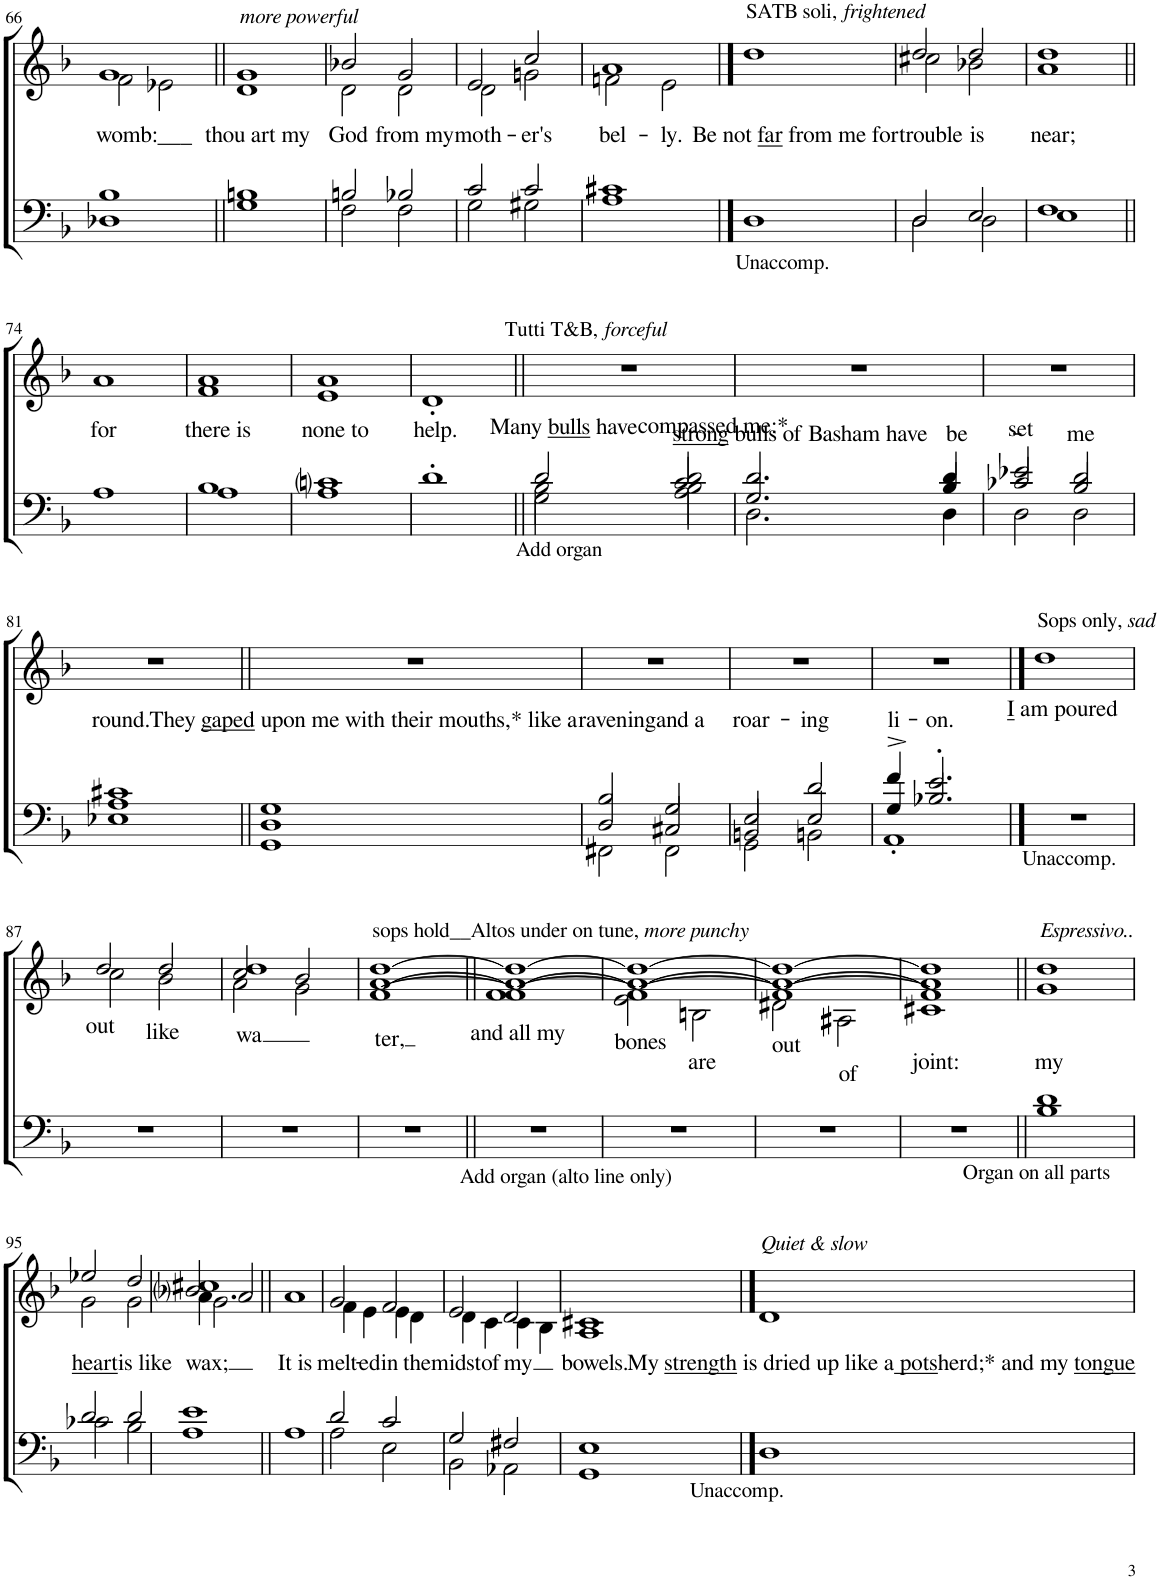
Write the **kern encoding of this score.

**kern	**text	**text	**kern	**text
*part2	*part2	*part2	*part1	*part1
*staff2	*staff2	*staff2	*staff1	*staff1
*I"T B	*	*	*I"S A	*
!!LO:PB:g=z
*clefF4	*	*	*clefG2	*
*k[b-]	*	*	*k[b-]	*
*M4/4	*	*	*M4/4	*
=66	=66	=66	=66	=66
*^	*	*	*^	*
!	!	!	!	!	!	!LO:LY:b
1B-	1D-X	.	.	1g	2f\	womb:___
.	.	.	.	.	2e-X\	.
=67||	=67||	=67||	=67||	=67||	=67||	=67||
!	!	!	!	!LO:TX:a:i:t=more powerful	!	!
!	!	!	!	!	!	!LO:LY:b
1Bn	1G	.	.	1g	1d	thou art my
=68	=68	=68	=68	=68	=68	=68
!	!	!	!	!	!	!LO:LY:b
2Bn/	2F\	.	.	2b-X/	2d\	God
!	!	!	!	!	!	!LO:LY:b
2B-X/	2F\	.	.	2g/	2d\	from my
=69	=69	=69	=69	=69	=69	=69
!	!	!	!	!	!	!LO:LY:b
2c/	2G\	.	.	2e/	2d\	moth-
!	!	!	!	!	!	!LO:LY:b
2c/	2G#X\	.	.	2cc/	2gn\	-er's
=70	=70	=70	=70	=70	=70	=70
!	!	!	!	!	!	!LO:LY:b
1c#X	1A	.	.	1a	2fn\	bel-
!	!	!	!	!	!	!LO:LY:b
.	.	.	.	.	2e\	-ly.
*v	*v	*	*	*	*	*
==71	==71	==71	==71	==71	==71
!	!	!	!LO:TX:a:t=SATB soli,	!	!
!	!	!	!LO:TX:a:i:t=frightened	!	!
!LO:TX:b:t=Unaccomp.	!	!	!	!	!
!	!	!	!	!	!LO:LY:b
*	*	*	*v	*v	*
1D	.	.	1dd	Be not far from me for
=72	=72	=72	=72	=72
*^	*	*	*^	*
!	!	!	!	!	!	!LO:LY:b
2D/	2D\	.	.	2dd/	2cc#X\	trouble
!	!	!	!	!	!	!LO:LY:b
2E/	2D\	.	.	2dd/	2b-X\	is
=73	=73	=73	=73	=73	=73	=73
!	!	!	!	!	!	!LO:LY:b
1F	1E	.	.	1dd	1a	near;
!!LO:LB:g=z
=74||	=74||	=74||	=74||	=74||	=74||	=74||
!	!	!	!	!	!	!LO:LY:b
*v	*v	*	*	*	*	*
*	*	*	*v	*v	*
1A	.	.	1a	for
=75	=75	=75	=75	=75
*^	*	*	*^	*
!	!	!	!	!	!	!LO:LY:b
1B-	1A	.	.	1a	1f	there is
=76	=76	=76	=76	=76	=76	=76
!	!	!	!	!	!	!LO:LY:b
1cni	1A	.	.	1a	1e	none to
=77	=77	=77	=77	=77	=77	=77
!	!	!	!	!	!	!LO:LY:b
*v	*v	*	*	*	*	*
*	*	*	*v	*v	*
1d'	.	.	1d'	help.
=78||	=78||	=78||	=78||	=78||
!	!	!	!LO:TX:a:t=Tutti T&B,	!
!	!	!	!LO:TX:a:i:t=forceful	!
!LO:TX:b:t=Add organ	!	!	!	!
!	!LO:LY:a	!	!	!
*^	*	*	*	*
*	*^	*	*	*	*
*	*	*^	*	*	*	*
2d/	2G\	2ryy	2B-\	Many bulls have	.	1r	.
!	!	!	!	!LO:LY:a	!	!	!
2d/	2A\	2c/	2B-\	compassed me:*	.	.	.
=79	=79	=79	=79	=79	=79	=79	=79
!	!	!	!	!	!LO:LY:a	!	!
*	*	*v	*v	*	*	*	*
2.d/	2.D\	2.G/	.	strong bulls of Basham have	1r	.
!	!	!	!	!LO:LY:a	!	!
4d/	4D\	4B-/	.	be-	.	.
=80	=80	=80	=80	=80	=80	=80
!	!	!	!LO:LY:a	!	!	!
2e-X/	2D\	2c-X/	-set	.	1r	.
!	!	!	!	!LO:LY:a	!	!
2d/	2D\	2B-/	.	me	.	.
!!LO:LB:g=z
=81	=81	=81	=81	=81	=81	=81
!	!	!	!	!LO:LY:a	!	!
1c#X	1E-X	1A	.	round.	1r	.
=82||	=82||	=82||	=82||	=82||	=82||	=82||
!	!	!	!	!LO:LY:a	!	!
1G	1GG	1D	.	They gaped upon me with their mouths,* like a	1r	.
=83	=83	=83	=83	=83	=83	=83
!	!	!	!	!LO:LY:a	!	!
2B-/	2FF#X\	2D/	.	ravening	1r	.
!	!	!	!	!LO:LY:a	!	!
2G/	2FF#\	2C#X/	.	and a	.	.
=84	=84	=84	=84	=84	=84	=84
!	!	!	!	!LO:LY:a	!	!
2E/	2GG\	2BBn/	.	roar-	1r	.
!	!	!	!	!LO:LY:a	!	!
2d/	2BBn\	2E/	.	-ing	.	.
=85	=85	=85	=85	=85	=85	=85
!	!	!	!	!LO:LY:a	!	!
4f^/	1AA'	4G/	.	li-	1r	.
!	!	!	!	!LO:LY:a	!	!
2.e'/	.	2.B-X/	.	-on.	.	.
==86	==86	==86	==86	==86	==86	==86
!	!	!	!	!	!LO:TX:a:t=Sops only,	!
!	!	!	!	!	!LO:TX:a:i:t=sad	!
!LO:TX:b:t=Unaccomp.	!	!	!	!	!	!
!	!	!	!	!	!	!LO:LY:b
*v	*v	*v	*	*	*	*
1r	.	.	1dd	I am poured
!!LO:LB:g=z
=87	=87	=87	=87	=87
*	*	*	*^	*
!	!	!	!	!	!LO:LY:b
1r	.	.	2dd/	2cc\	out
!	!	!	!	!	!LO:LY:b
.	.	.	2dd/	2b-\	like
=88	=88	=88	=88	=88	=88
!	!	!	!	!	!LO:LY:b
*	*	*	*	*^	*
1r	.	.	1dd	2cc/	2a\	wa
.	.	.	.	2g\	2b-/	.
=89	=89	=89	=89	=89	=89	=89
!	!	!	!LO:TX:a:t=sops hold__Altos under on tune,	!	!	!
!	!	!	!LO:TX:a:i:t=more punchy	!	!	!
!	!	!	!	!	!	!LO:LY:b
1r	.	.	[1dd	[>1f	[1a	ter,
=90||	=90||	=90||	=90||	=90||	=90||	=90||
!LO:TX:b:t=Add organ (alto line only)	!	!	!	!	!	!
!	!	!	!	!	!	!LO:LY:b
1r	.	.	1a_ 1dd_	1f	1f_	and all my
=91	=91	=91	=91	=91	=91	=91
!	!	!	!	!	!	!LO:LY:b
1r	.	.	1a_ 1dd_	2e\	1f_	bones
!	!	!	!	!	!	!LO:LY:b
.	.	.	.	2Bn\	.	are
=92	=92	=92	=92	=92	=92	=92
!	!	!	!	!	!	!LO:LY:b
1r	.	.	1a_ 1dd_	2d#X\	1f_	out
!	!	!	!	!	!	!LO:LY:b
.	.	.	.	2A#X\	.	of
=93	=93	=93	=93	=93	=93	=93
!	!	!	!	!	!	!LO:LY:b
1r	.	.	1a] 1dd]	1c#X	1f]	joint:
=94||	=94||	=94||	=94||	=94||	=94||	=94||
*^	*	*	*	*	*	*
!	!	!	!	!LO:TX:a:i:t=Espressivo..	!	!	!
!LO:TX:b:t=Organ on all parts	!	!	!	!	!	!	!
!	!	!	!	!	!	!	!LO:LY:b
*	*	*	*	*	*v	*v	*
1d	1B-	.	.	1dd	1g	my
!!LO:LB:g=z	!!
=95	=95	=95	=95	=95	=95	=95
!	!	!	!	!	!	!LO:LY:b
2d/	2c-X\	.	.	2ee-X/	2g\	heart
!	!	!	!	!	!	!LO:LY:b
2d/	2B-\	.	.	2dd/	2g\	is like
=96	=96	=96	=96	=96	=96	=96
!	!	!	!	!	!	!LO:LY:b
*	*	*	*	*	*^	*
1e	1A	.	.	1cc#X	2b-i/	4a\	wax;
.	.	.	.	.	.	2.g\	.
.	.	.	.	.	2a/	.	.
*v	*v	*	*	*	*	*	*
*	*	*	*	*v	*v	*
=97||	=97||	=97||	=97||	=97||	=97||
!	!	!	!	!	!LO:LY:b
*	*	*	*v	*v	*
1A	.	.	1a	It is
=98	=98	=98	=98	=98
*^	*	*	*^	*
!	!	!	!	!	!	!LO:LY:b
2d/	2A\	.	.	2g/	4f\	melt-
!	!	!	!	!	!	!LO:LY:b
.	.	.	.	.	4e\	-ed
!	!	!	!	!	!	!LO:LY:b
2c/	2E\	.	.	2f/	4e\	in
!	!	!	!	!	!	!LO:LY:b
.	.	.	.	.	4d\	the
=99	=99	=99	=99	=99	=99	=99
!	!	!	!	!	!	!LO:LY:b
2G/	2BB-\	.	.	2e/	4d\	midst
!	!	!	!	!	!	!LO:LY:b
.	.	.	.	.	4c\	of
!	!	!	!	!	!	!LO:LY:b
2F#X/	2AA-X\	.	.	2d/	4c\	my
.	.	.	.	.	4B-\	.
=100	=100	=100	=100	=100	=100	=100
!	!	!	!	!	!	!LO:LY:b
1E	1GG	.	.	1c#X	1A	bowels.
==101	==101	==101	==101	==101	==101	==101
!	!	!	!	!LO:TX:a:i:t=Quiet & slow	!	!
!LO:TX:b:t=Unaccomp.	!	!	!	!	!	!
!	!	!	!	!	!	!LO:LY:b
*v	*v	*	*	*	*	*
*	*	*	*v	*v	*
1D	.	.	1d	My strength is dried up like a pots herd;* and my tongue
=	=	=	=	=
*-	*-	*-	*-	*-
